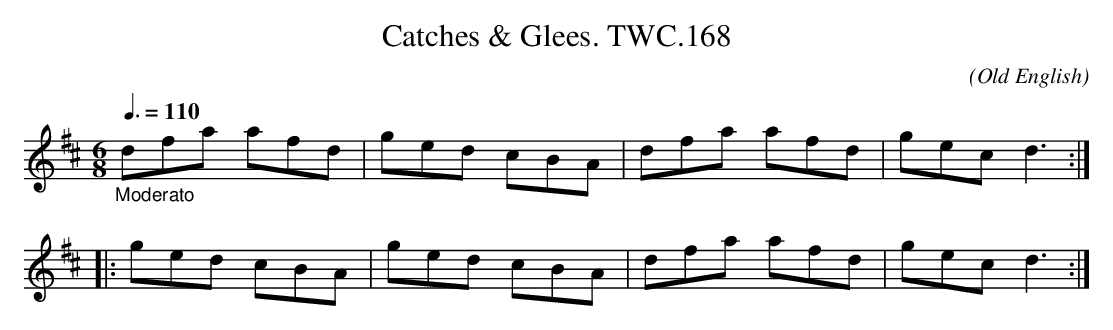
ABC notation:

X:1
T:Catches & Glees. TWC.168
L:1/8
C:(Old English)
M:6/8
Q:3/8=110
K:D
"_Moderato"\
dfa afd|ged cBA|dfa afd|gec d3 :|
|: ged cBA|ged cBA|dfa afd|gec d3 :|
